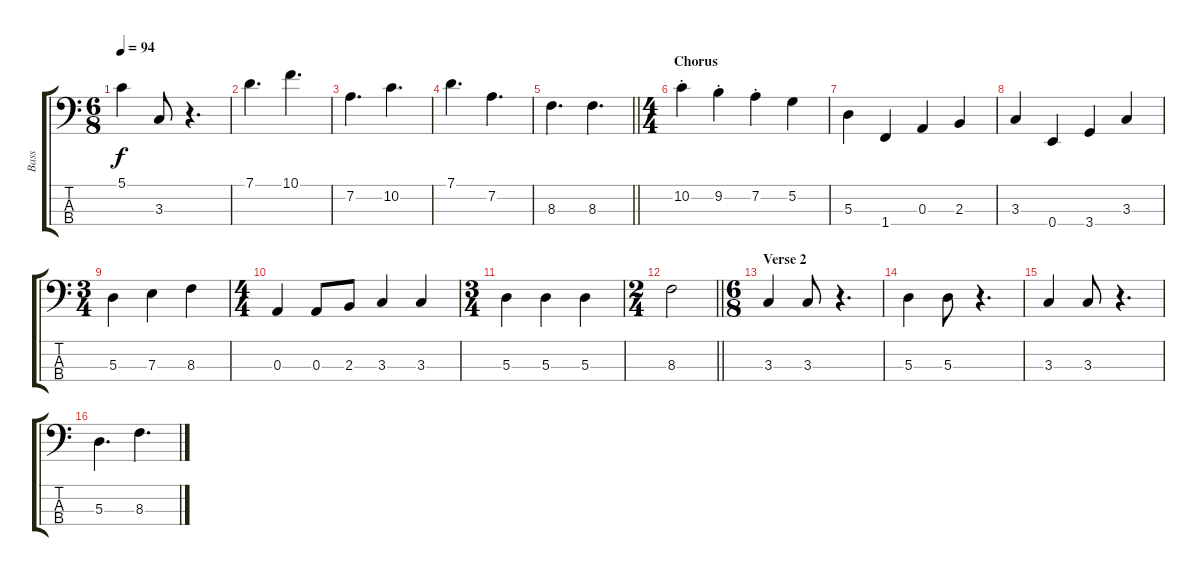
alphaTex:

\track ("Bass" "Bass") {instrument electricbassfinger}
\staff {score tabs}
\tuning (G2 D2 A1 E1) {hide}
\ts (6 8)
\tempo 94
\clef f4
\ks c
5.1.4{dy f} 3.3.8 r.4{d} |
7.1.4{d} 10.1.4{d} |
7.2.4{d} 10.2.4{d} |
7.1.4{d} 7.2.4{d} |
\barLineRight lightlight
8.3.4{d} 8.3.4{d} |
\ts (4 4)
\section ("" "Chorus")
10.2{st}.4 9.2{st}.4 7.2{st}.4 5.2.4 |
5.3.4 1.4.4 0.3.4 2.3.4 |
3.3.4 0.4.4 3.4.4 3.3.4 |
\ts (3 4)
5.3.4 7.3.4 8.3.4 |
\ts (4 4)
0.3.4 0.3.8 2.3.8 3.3.4 3.3.4 |
\ts (3 4)
5.3.4 5.3.4 5.3.4 |
\ts (2 4)
\barLineRight lightlight
8.3.2 |
\ts (6 8)
\section ("" "Verse 2")
3.3.4 3.3.8 r.4{d} |
5.3.4 5.3.8 r.4{d} |
3.3.4 3.3.8 r.4{d} |
5.3.4{d} 8.3.4{d}
